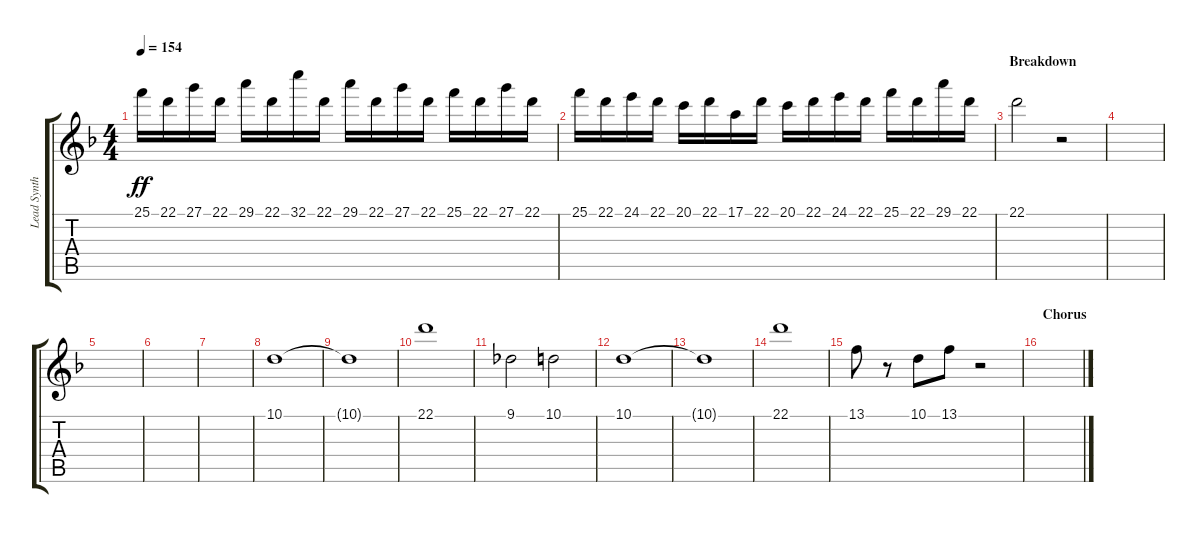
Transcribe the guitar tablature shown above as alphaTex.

\track ("Lead Synthesizer (Staff 1)" "Lead Synth") {instrument lead7fifths}
\staff {score tabs}
\tuning (E4 B3 G3 D3 A2 E2) {hide}
\ts (4 4)
\tempo 154
\clef g2
\ks dminor
25.1.16{dy ff} 22.1.16 27.1.16 22.1.16 29.1.16 22.1.16 32.1.16 22.1.16 29.1.16 22.1.16 27.1.16 22.1.16 25.1.16 22.1.16 27.1.16 22.1.16 |
25.1.16 22.1.16 24.1.16 22.1.16 20.1.16 22.1.16 17.1.16 22.1.16 20.1.16 22.1.16 24.1.16 22.1.16 25.1.16 22.1.16 29.1.16 22.1.16 |
\section ("" "Breakdown")
22.1.2 r.2 |
|
|
|
|
10.1.1 |
10.1{t}.1 |
22.1.1 |
9.1.2 10.1.2 |
10.1.1 |
10.1{t}.1 |
22.1.1 |
13.1.8 r.8 10.1.8 13.1.8 r.2 |
\section ("" "Chorus")
